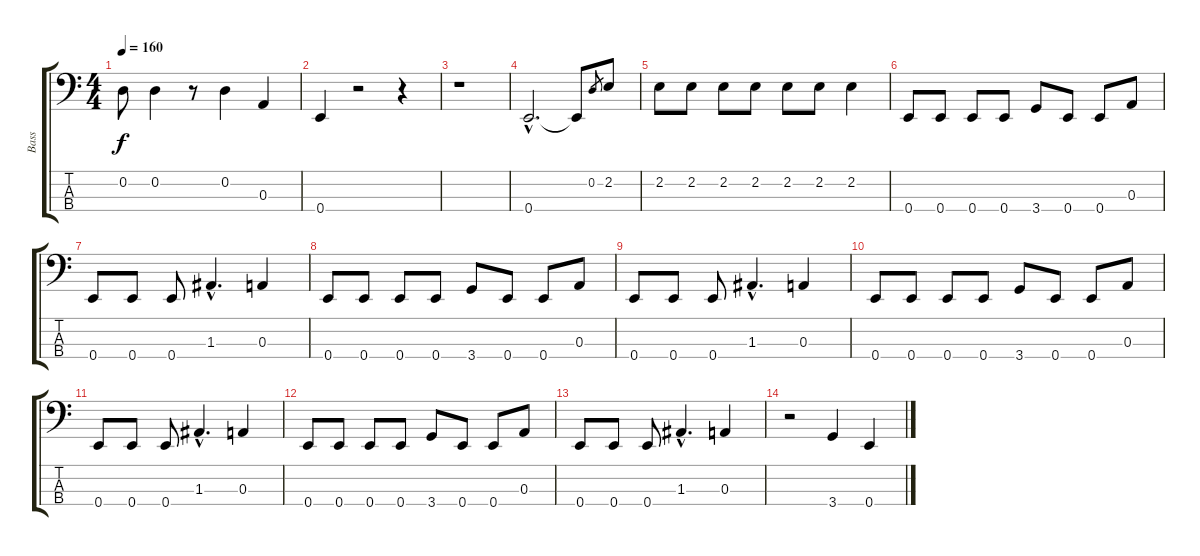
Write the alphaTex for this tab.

\track ("Bass" "Bass") {instrument electricbassfinger}
\staff {score tabs}
\tuning (G2 D2 A1 E1) {hide}
\ts (4 4)
\tempo 160
\clef f4
\ks c
0.2.8{dy f} 0.2.4 r.8 0.2.4 0.3.4 |
0.4.4 r.2 r.4 |
r.1 |
0.4{hac}.2{d} 0.4{t}.8 0.2.8{gr} 2.2.8 |
2.2.8 2.2.8 2.2.8 2.2.8 2.2.8 2.2.8 2.2.4 |
0.4.8 0.4.8 0.4.8 0.4.8 3.4.8 0.4.8 0.4.8 0.3.8 |
0.4.8 0.4.8 0.4.8 1.3{hac}.4{d} 0.3.4 |
0.4.8 0.4.8 0.4.8 0.4.8 3.4.8 0.4.8 0.4.8 0.3.8 |
0.4.8 0.4.8 0.4.8 1.3{hac}.4{d} 0.3.4 |
0.4.8 0.4.8 0.4.8 0.4.8 3.4.8 0.4.8 0.4.8 0.3.8 |
0.4.8 0.4.8 0.4.8 1.3{hac}.4{d} 0.3.4 |
0.4.8 0.4.8 0.4.8 0.4.8 3.4.8 0.4.8 0.4.8 0.3.8 |
0.4.8 0.4.8 0.4.8 1.3{hac}.4{d} 0.3.4 |
r.2 3.4.4 0.4.4
